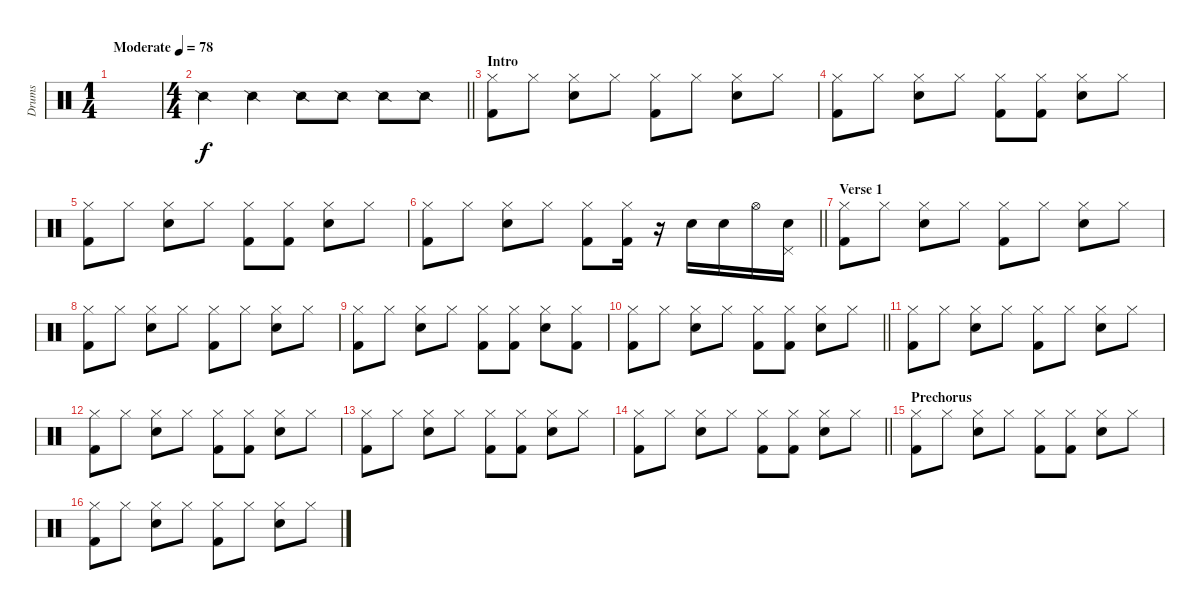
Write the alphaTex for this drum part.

\track ("Drums" "Drums") {instrument percussion}
\staff {score}
\articulation defaults
\ts (1 4)
\tempo (78 "Moderate")
\clef neutral
\ks c
|
\ts (4 4)
\barLineRight lightlight "Snare (side stick) 2".4 "Snare (side stick) 2".4 "Snare (side stick) 2".8 "Snare (side stick) 2".8 "Snare (side stick) 2".8 "Snare (side stick) 2".8
|
\section ("" "Intro")
("Hi-Hat (closed)" "Kick (hit) 2").8 "Hi-Hat (closed)".8 ("Hi-Hat (closed)" "Snare (hit) 2").8 "Hi-Hat (closed)".8 ("Hi-Hat (closed)" "Kick (hit) 2").8 "Hi-Hat (closed)".8 ("Hi-Hat (closed)" "Snare (hit) 2").8 "Hi-Hat (closed)".8 |
("Hi-Hat (closed)" "Kick (hit) 2").8 "Hi-Hat (closed)".8 ("Hi-Hat (closed)" "Snare (hit) 2").8 "Hi-Hat (closed)".8 ("Hi-Hat (closed)" "Kick (hit) 2").8 ("Hi-Hat (closed)" "Kick (hit) 2").8 ("Hi-Hat (closed)" "Snare (hit) 2").8 "Hi-Hat (closed)".8 |
("Hi-Hat (closed)" "Kick (hit) 2").8 "Hi-Hat (closed)".8 ("Hi-Hat (closed)" "Snare (hit) 2").8 "Hi-Hat (closed)".8 ("Hi-Hat (closed)" "Kick (hit) 2").8 ("Hi-Hat (closed)" "Kick (hit) 2").8 ("Hi-Hat (closed)" "Snare (hit) 2").8 "Hi-Hat (closed)".8 |
\barLineRight lightlight
("Hi-Hat (closed)" "Kick (hit) 2").8 "Hi-Hat (closed)".8 ("Hi-Hat (closed)" "Snare (hit) 2").8 "Hi-Hat (closed)".8 ("Hi-Hat (closed)" "Kick (hit) 2").8 ("Hi-Hat (closed)" "Kick (hit) 2").16 r.16 "Snare (hit) 2".16 "Snare (hit) 2".16 "Hi-Hat (open)".16 ("Pedal Hi-Hat (hit)" "Snare (hit) 2").16 |
\section ("" "Verse 1")
("Hi-Hat (closed)" "Kick (hit) 2").8 "Hi-Hat (closed)".8 ("Hi-Hat (closed)" "Snare (hit) 2").8 "Hi-Hat (closed)".8 ("Hi-Hat (closed)" "Kick (hit) 2").8 "Hi-Hat (closed)".8 ("Hi-Hat (closed)" "Snare (hit) 2").8 "Hi-Hat (closed)".8 |
("Hi-Hat (closed)" "Kick (hit) 2").8 "Hi-Hat (closed)".8 ("Hi-Hat (closed)" "Snare (hit) 2").8 "Hi-Hat (closed)".8 ("Hi-Hat (closed)" "Kick (hit) 2").8 "Hi-Hat (closed)".8 ("Hi-Hat (closed)" "Snare (hit) 2").8 "Hi-Hat (closed)".8 |
("Hi-Hat (closed)" "Kick (hit) 2").8 "Hi-Hat (closed)".8 ("Hi-Hat (closed)" "Snare (hit) 2").8 "Hi-Hat (closed)".8 ("Hi-Hat (closed)" "Kick (hit) 2").8 ("Hi-Hat (closed)" "Kick (hit) 2").8 ("Hi-Hat (closed)" "Snare (hit) 2").8 ("Hi-Hat (closed)" "Kick (hit) 2").8 |
\barLineRight lightlight
("Hi-Hat (closed)" "Kick (hit) 2").8 "Hi-Hat (closed)".8 ("Hi-Hat (closed)" "Snare (hit) 2").8 "Hi-Hat (closed)".8 ("Hi-Hat (closed)" "Kick (hit) 2").8 ("Hi-Hat (closed)" "Kick (hit) 2").8 ("Hi-Hat (closed)" "Snare (hit) 2").8 "Hi-Hat (closed)".8 |
("Hi-Hat (closed)" "Kick (hit) 2").8 "Hi-Hat (closed)".8 ("Hi-Hat (closed)" "Snare (hit) 2").8 "Hi-Hat (closed)".8 ("Hi-Hat (closed)" "Kick (hit) 2").8 "Hi-Hat (closed)".8 ("Hi-Hat (closed)" "Snare (hit) 2").8 "Hi-Hat (closed)".8 |
("Hi-Hat (closed)" "Kick (hit) 2").8 "Hi-Hat (closed)".8 ("Hi-Hat (closed)" "Snare (hit) 2").8 "Hi-Hat (closed)".8 ("Hi-Hat (closed)" "Kick (hit) 2").8 ("Hi-Hat (closed)" "Kick (hit) 2").8 ("Hi-Hat (closed)" "Snare (hit) 2").8 "Hi-Hat (closed)".8 |
("Hi-Hat (closed)" "Kick (hit) 2").8 "Hi-Hat (closed)".8 ("Hi-Hat (closed)" "Snare (hit) 2").8 "Hi-Hat (closed)".8 ("Hi-Hat (closed)" "Kick (hit) 2").8 ("Hi-Hat (closed)" "Kick (hit) 2").8 ("Hi-Hat (closed)" "Snare (hit) 2").8 "Hi-Hat (closed)".8 |
\barLineRight lightlight
("Hi-Hat (closed)" "Kick (hit) 2").8 "Hi-Hat (closed)".8 ("Hi-Hat (closed)" "Snare (hit) 2").8 "Hi-Hat (closed)".8 ("Hi-Hat (closed)" "Kick (hit) 2").8 ("Hi-Hat (closed)" "Kick (hit) 2").8 ("Hi-Hat (closed)" "Snare (hit) 2").8 "Hi-Hat (closed)".8 |
\section ("" "Prechorus")
("Hi-Hat (closed)" "Kick (hit) 2").8 "Hi-Hat (closed)".8 ("Hi-Hat (closed)" "Snare (hit) 2").8 "Hi-Hat (closed)".8 ("Hi-Hat (closed)" "Kick (hit) 2").8 ("Hi-Hat (closed)" "Kick (hit) 2").8 ("Hi-Hat (closed)" "Snare (hit) 2").8 "Hi-Hat (closed)".8 |
("Hi-Hat (closed)" "Kick (hit) 2").8 "Hi-Hat (closed)".8 ("Hi-Hat (closed)" "Snare (hit) 2").8 "Hi-Hat (closed)".8 ("Hi-Hat (closed)" "Kick (hit) 2").8 "Hi-Hat (closed)".8 ("Hi-Hat (closed)" "Snare (hit) 2").8 "Hi-Hat (closed)".8
